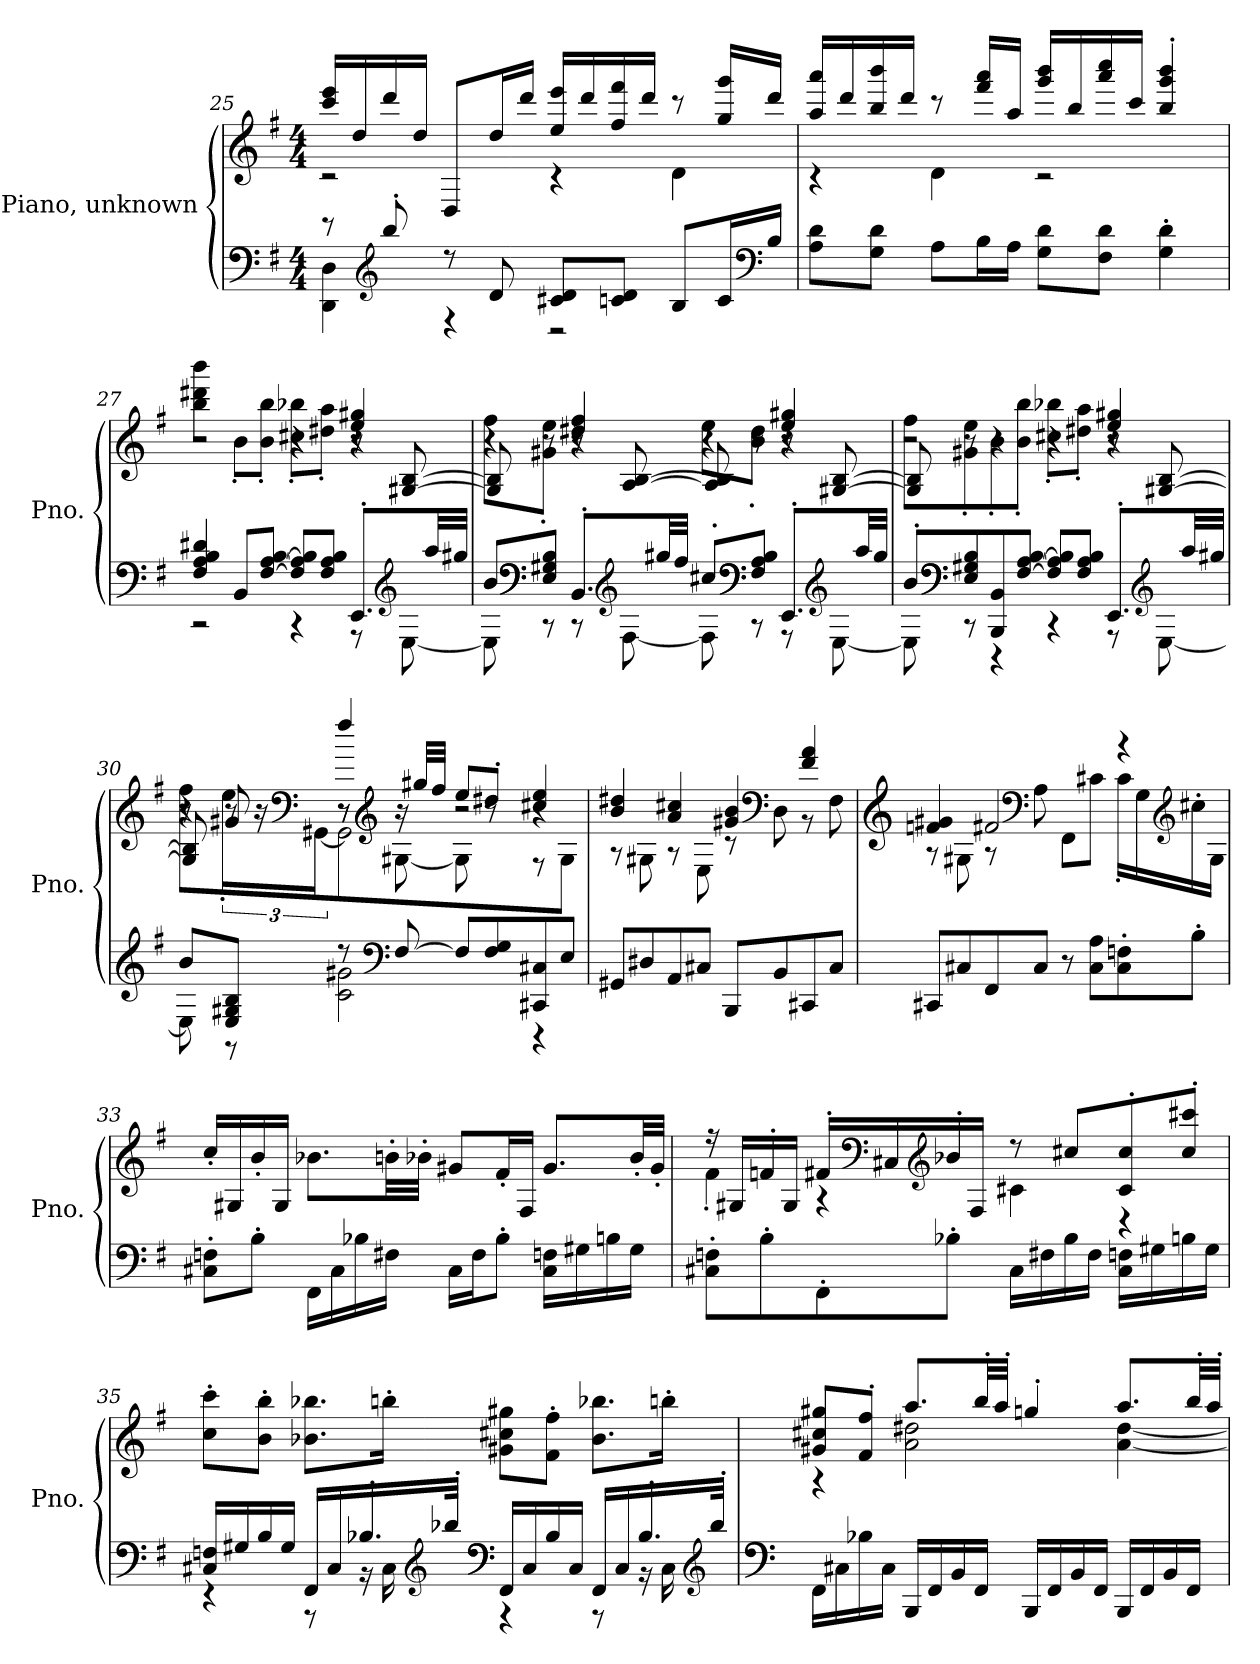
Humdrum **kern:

**kern	**kern
*part1	*part1
*staff2	*staff1
*I"Piano, unknown	*
*I'Pno.	*
!!LO:LB:g=z
*clefF4	*clefG2
*k[f#]	*k[f#]
*M4/4	*M4/4
=25	=25
*^	*^
8r	4DD\ 4D\	16ccc/ 16eee/LL	2r
.	.	16dd/	.
*clefG2	*	*	*
8bb'/	.	16ddd/	.
.	.	16dd/JJ	.
8r	4r	8D/L	.
8d/	.	16dd/L	.
.	.	16ddd/JJ	.
8c#X/ 8d/L	2r	16ee/ 16eee/LL	4r
.	.	16ddd/	.
8cn/ 8d/J	.	16ff#/ 16fff#/	.
.	.	16ddd/JJ	.
8B/L	.	8r	4d\
16c/L	.	16gg/ 16ggg/LL	.
*clefF4	*	*	*
16B/JJ	.	16ddd/JJ	.
*v	*v	*	*
=26	=26	=26
8A\ 8d\L	16aa/ 16aaa/LL	4r
.	16ddd/	.
8G\ 8d\J	16bb/ 16bbb/	.
.	16ddd/JJ	.
8A\L	8r	4d\
16B\L	16fff#/ 16aaa/LL	.
16A\JJ	16aa/JJ	.
8G\ 8d\L	16ggg/ 16bbb/LL	2r
.	16bb/	.
8F#\ 8d\J	16aaa/ 16cccc/	.
.	16ccc/JJ	.
4G\' 4d\'	4bb/' 4ggg/' 4bbb/'	.
!!LO:LB:g=z
=27	=27	=27
*^	*	*^
4F#/ 4A/ 4B/ 4d#X/	2r	2r	4bb\ 4ddd#X\ 4bbb\	2r
8BB/L	.	.	8b'\L	.
[8F#/ [8A/ [8B/J	.	.	8b\' 8bb\'J	.
8F#/] 8A/] 8B/]L	4r	4r	8cc#X\' 8bb-X\'L	4r
8F#/ 8A/ 8B/J	.	.	8dd#X\' 8aa\'J	.
8.EE'/L	8r	4ee/ 4gg#X/	4r	8r
*clefG2	*	*	*	*
.	[8E\	.	.	[8G#X/ [8B/
32aa/LL	.	.	.	.
32gg#X/JJJ	.	.	.	.
=28	=28	=28	=28	=28
8b/L	8E\]	4r	8ff#\L	8G#/] 8B/]
*clefF4	*	*	*	*
8E/ 8G#X/ 8B/J	8r	.	8g#X\' 8ee\'J	8r
8.BB'/L	8r	4dd#X/ 4ff#/	4r	8r
*clefG2	*	*	*	*
.	[8F#\	.	.	[8A/ [8B/
32gg#X/LL	.	.	.	.
32ff#/JJJ	.	.	.	.
8cc#X'/L	8F#\]	4r	8ee\L	8A/] 8B/]
*clefF4	*	*	*	*
8F#/ 8A/ 8B/J	8r	.	8b\' 8dd#\'J	8r
8.EE'/L	8r	4ee/ 4gg#X/	4r	8r
*clefG2	*	*	*	*
.	[8E\	.	.	[8G#X/ [8B/
32aa/LL	.	.	.	.
32gg#/JJJ	.	.	.	.
!!LO:PB:g=z	!!	!!
=29	=29	=29	=29	=29
8b'/L	8E\]	2r	8ff#\L	8G#/] 8B/]
*clefF4	*	*	*	*
8E/ 8G#X/ 8B/	8r	.	8g#X\' 8ee\'	8r
8BBB/ 8BB/	4r	.	8b'\	4r
[8F#/ [8A/ [8B/J	.	.	8b\' 8bb\'J	.
8F#/] 8A/] 8B/]L	4r	4r	8cc#X\' 8bb-X\'L	4r
8F#/ 8A/ 8B/J	.	.	8dd#X\' 8aa\'J	.
8.EE'/L	8r	4ee/ 4gg#X/	4r	8r
*clefG2	*	*	*	*
.	[8E\	.	.	[8G#X/ [8B/
32aa/LL	.	.	.	.
32gg#X/JJJ	.	.	.	.
=30	=30	=30	=30	=30
*	*	*	*	*^
8b/L	8E\]	8r	8ff#\L	8G#/] 8B/]	4r
8E/ 8G#X/ 8B/J	8r	8g#X/	24ee'\Jk	8r	.
.	.	.	24r	.	.
*	*	*clefF4	*	*	*
.	.	.	[24GG#X\	.	.
8r	2c\ 2g#X\	8r	2GG#\]	4ff#/	8r
*clefF4	*	*clefG2	*	*	*
[8F#/	.	16r	.	.	[8G#X\
.	.	32gg#X/LLL	.	.	.
.	.	32ff#/JJJ	.	.	.
8F#/L]	.	8ee/L	.	2r	8G#\]
8F#/ 8G#/	.	8dd#X'/J	.	.	8r
8CC#X/ 8C#X/	4r	4cc#X/ 4ee/	8r	.	4r
8E/J	.	.	8G#\	.	.
*v	*v	*	*	*	*
*	*	*v	*v	*v
!!LO:LB:g=z
=31	=31	=31
8GG#X/L	4b/ 4dd#X/	8r
8D#X/	.	8G#X\
8AA/	4a/ 4cc#X/	8r
8C#X/J	.	8E\
8BBB/L	4g#X/ 4b/	8r
*	*clefF4	*
8BB/	.	8D\
8CC#X/	4f#/ 4a/	8r
8C#/J	.	8F#\
=32	=32	=32
*	*clefG2	*
8CC#X/L	4fn/ 4g#X/	8r
8C#X/	.	8G#X\
8FF#/	2f#X/	8r
*	*clefF4	*
8C#/J	.	8A\
8r	.	8FF#\L
8C#\ 8A\L	.	8c#X\J
8C#\' 8Fn\'	4r	16c#'\LL
.	.	16G#\
*	*clefG2	*
8B'\J	.	16cc#X'\
.	.	16G#\JJ
*	*v	*v
!!LO:LB:g=z
=33	=33
8C#X\' 8Fn\'L	16cc'/LL
.	16G#X/
8B'\J	16b'/
.	16G#/JJ
16FF#\LL	8.b-X\L
16C#\	.
16B-X\	.
16F#X\JJ	32bn'\LL
.	32b-X'\JJJ
16C#\LL	8g#X/L
16F#\J	.
8B-'\J	16f#'/L
.	16F#/JJ
16C#\ 16Fn\LL	8.g#/L
16G#X\	.
16Bn\	.
16G#\JJ	32b-'/LL
.	32g#'/JJJ
!!LO:LB:g=z
=34	=34
*	*^
8C#X\' 8Fn\'L	16r	4f#'\
.	16G#X/LL	.
8B'\	16fn'/	.
.	16G#/JJ	.
8FF#'\	16f#X'/LL	4r
*	*clefF4	*
.	16C#X/	.
*	*clefG2	*
8B-X'\J	16b-X'/	.
.	16F#/JJ	.
16C#\LL	8r	4c#X\
16F#X\	.	.
16B-\	8cc#X/L	.
16F#\JJ	.	.
16C#\ 16Fn\LL	8c#/' 8cc#/'	4r
16G#X\	.	.
16Bn\	8cc#/' 8ccc#X/'J	.
16G#\JJ	.	.
*	*v	*v
!!LO:LB:g=z
=35	=35
*^	*
16C#X/ 16Fn/LL	4r	8cc\' 8ccc\'L
16G#X/	.	.
16B/	.	8b\' 8bb\'J
16G#/JJ	.	.
16FF#/LL	8r	8.b-X\ 8.bb-X\L
16C#/	.	.
16.B-X'/	16r	.
.	16C#\	16bbn'\Jk
*clefG2	*	*
32bb-X'/JJk	.	.
*clefF4	*	*
16FF#/LL	4r	8g#X\ 8cc#X\ 8gg#X\L
16C#/	.	.
16B-/	.	8f#\' 8ff#\'J
16C#/JJ	.	.
16FF#/LL	8r	8.b-\ 8.bb-X\L
16C#/	.	.
16.B-'/	16r	.
.	16C#\	16bbn'\Jk
*clefG2	*	*
32bb-'/JJk	.	.
*v	*v	*
!!LO:LB:g=z
=36	=36
*clefF4	*
*	*^
16FF#\LL	8g#X/ 8cc#X/ 8gg#X/L	4r
16C#X\	.	.
16B-X\	8f#/' 8ff#/'J	.
16C#\JJ	.	.
16BBB/LL	8.aa/L	2a\ 2dd#X\
16FF#/	.	.
16BB/	.	.
16FF#/JJ	32bb'/LL	.
.	32aa'/JJJ	.
16BBB/LL	4ggn'/	.
16FF#/	.	.
16BB/	.	.
16FF#/JJ	.	.
16BBB/LL	8.aa/L	[4a\ [4dd#\
16FF#/	.	.
16BB/	.	.
16FF#/JJ	32bb'/LL	.
.	32aa'/JJJ	.
*	*v	*v
=	=
*-	*-
